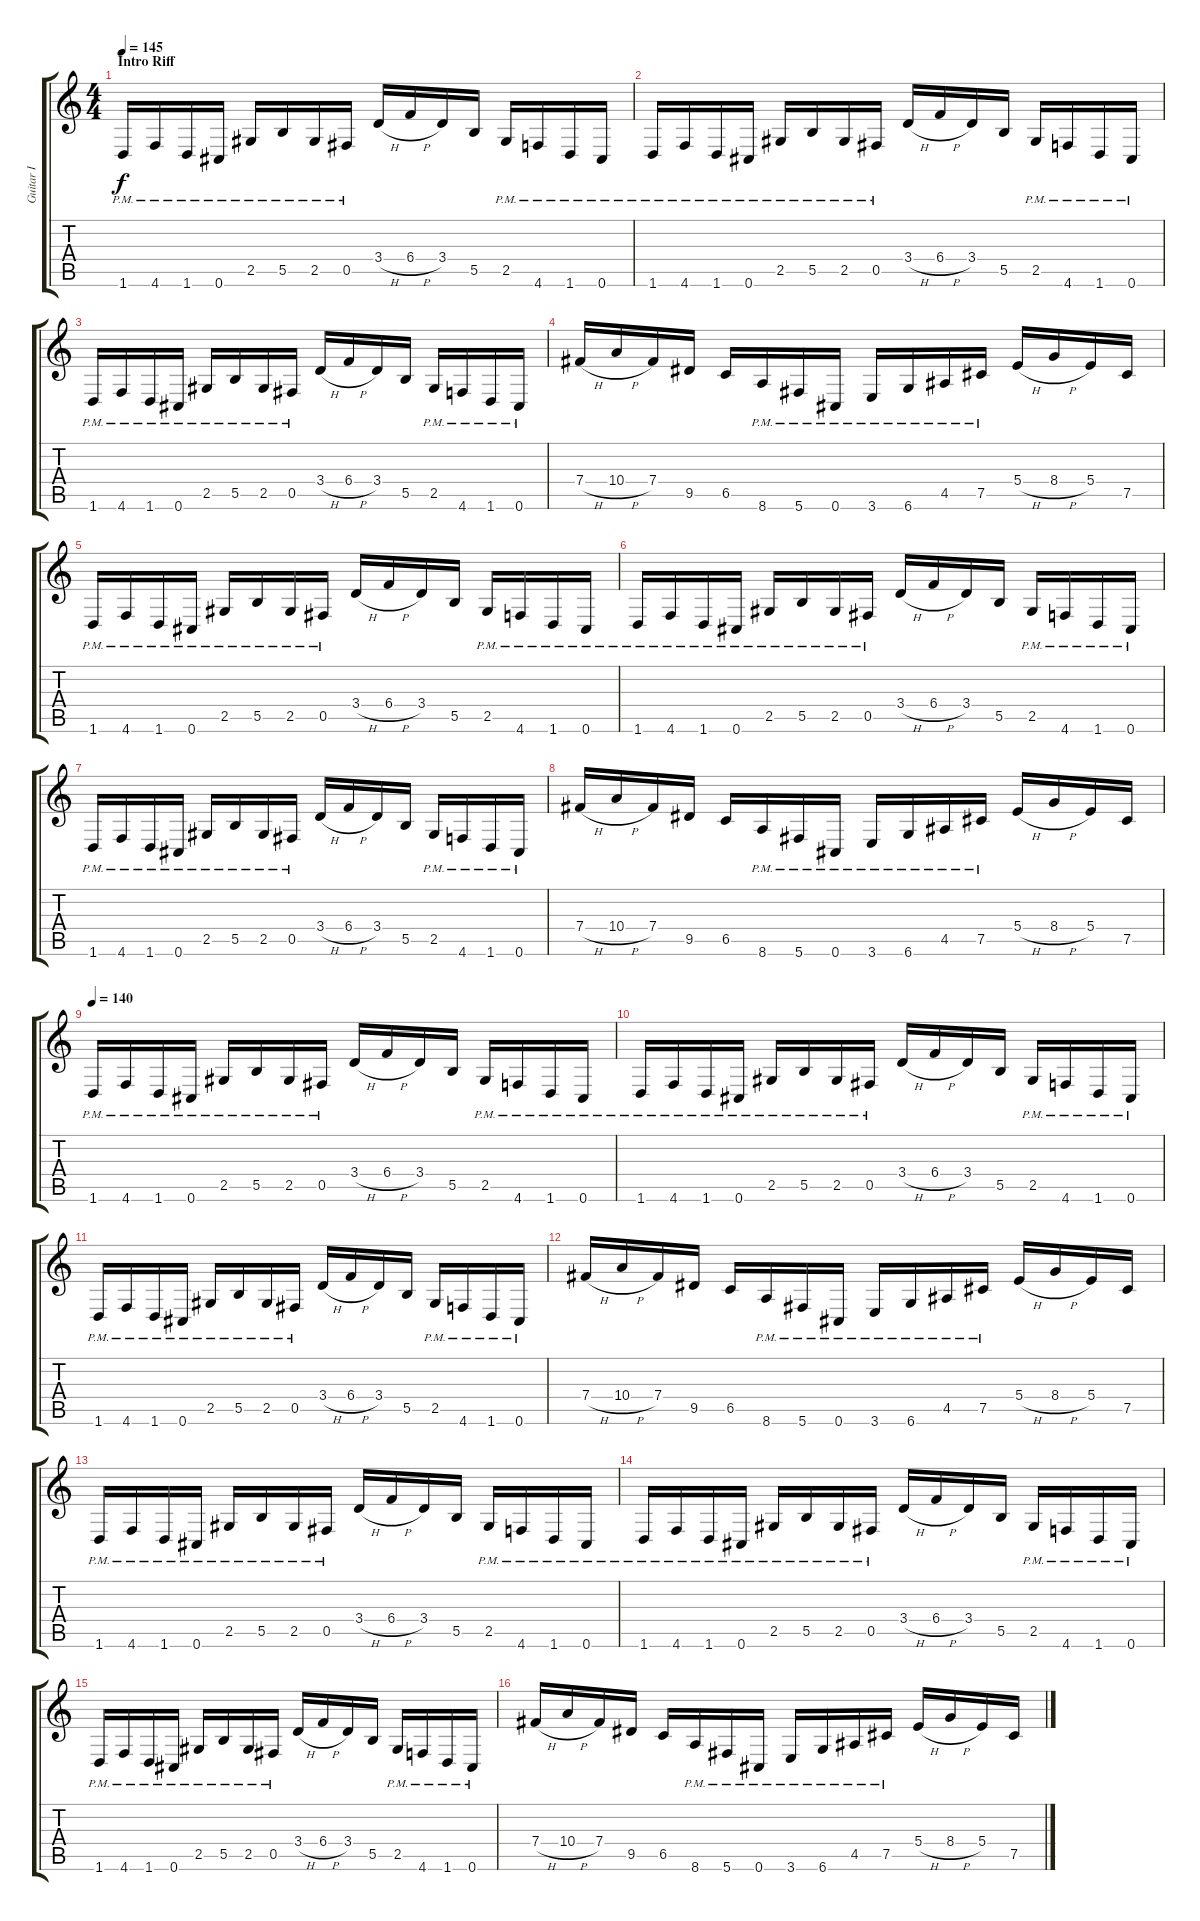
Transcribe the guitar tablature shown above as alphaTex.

\track ("Guitar I" "Guitar I") {instrument distortionguitar}
\staff {score tabs}
\tuning (Db4 Ab3 E3 B2 Gb2 Db2) {hide}
\ts (4 4)
\section ("" "Intro Riff")
\tempo 145
\clef g2
\ks c
1.6{pm}.16{dy f instrument distortionguitar} 4.6{pm}.16 1.6{pm}.16 0.6{pm}.16 2.5{pm}.16 5.5{pm}.16 2.5{pm}.16 0.5{pm}.16 3.4{h}.16 6.4{h}.16 3.4.16 5.5.16 2.5{pm}.16 4.6{pm}.16 1.6{pm}.16 0.6{pm}.16 |
1.6{pm}.16 4.6{pm}.16 1.6{pm}.16 0.6{pm}.16 2.5{pm}.16 5.5{pm}.16 2.5{pm}.16 0.5{pm}.16 3.4{h}.16 6.4{h}.16 3.4.16 5.5.16 2.5{pm}.16 4.6{pm}.16 1.6{pm}.16 0.6{pm}.16 |
1.6{pm}.16 4.6{pm}.16 1.6{pm}.16 0.6{pm}.16 2.5{pm}.16 5.5{pm}.16 2.5{pm}.16 0.5{pm}.16 3.4{h}.16 6.4{h}.16 3.4.16 5.5.16 2.5{pm}.16 4.6{pm}.16 1.6{pm}.16 0.6{pm}.16 |
7.4{h}.16 10.4{h}.16 7.4.16 9.5.16 6.5.16 8.6{pm}.16 5.6{pm}.16 0.6{pm}.16 3.6{pm}.16 6.6{pm}.16 4.5{pm}.16 7.5{pm}.16 5.4{h}.16 8.4{h}.16 5.4.16 7.5.16 |
1.6{pm}.16 4.6{pm}.16 1.6{pm}.16 0.6{pm}.16 2.5{pm}.16 5.5{pm}.16 2.5{pm}.16 0.5{pm}.16 3.4{h}.16 6.4{h}.16 3.4.16 5.5.16 2.5{pm}.16 4.6{pm}.16 1.6{pm}.16 0.6{pm}.16 |
1.6{pm}.16 4.6{pm}.16 1.6{pm}.16 0.6{pm}.16 2.5{pm}.16 5.5{pm}.16 2.5{pm}.16 0.5{pm}.16 3.4{h}.16 6.4{h}.16 3.4.16 5.5.16 2.5{pm}.16 4.6{pm}.16 1.6{pm}.16 0.6{pm}.16 |
1.6{pm}.16 4.6{pm}.16 1.6{pm}.16 0.6{pm}.16 2.5{pm}.16 5.5{pm}.16 2.5{pm}.16 0.5{pm}.16 3.4{h}.16 6.4{h}.16 3.4.16 5.5.16 2.5{pm}.16 4.6{pm}.16 1.6{pm}.16 0.6{pm}.16 |
7.4{h}.16 10.4{h}.16 7.4.16 9.5.16 6.5.16 8.6{pm}.16 5.6{pm}.16 0.6{pm}.16 3.6{pm}.16 6.6{pm}.16 4.5{pm}.16 7.5{pm}.16 5.4{h}.16 8.4{h}.16 5.4.16 7.5.16 |
\tempo 140
1.6{pm}.16 4.6{pm}.16 1.6{pm}.16 0.6{pm}.16 2.5{pm}.16 5.5{pm}.16 2.5{pm}.16 0.5{pm}.16 3.4{h}.16 6.4{h}.16 3.4.16 5.5.16 2.5{pm}.16 4.6{pm}.16 1.6{pm}.16 0.6{pm}.16 |
1.6{pm}.16 4.6{pm}.16 1.6{pm}.16 0.6{pm}.16 2.5{pm}.16 5.5{pm}.16 2.5{pm}.16 0.5{pm}.16 3.4{h}.16 6.4{h}.16 3.4.16 5.5.16 2.5{pm}.16 4.6{pm}.16 1.6{pm}.16 0.6{pm}.16 |
1.6{pm}.16 4.6{pm}.16 1.6{pm}.16 0.6{pm}.16 2.5{pm}.16 5.5{pm}.16 2.5{pm}.16 0.5{pm}.16 3.4{h}.16 6.4{h}.16 3.4.16 5.5.16 2.5{pm}.16 4.6{pm}.16 1.6{pm}.16 0.6{pm}.16 |
7.4{h}.16 10.4{h}.16 7.4.16 9.5.16 6.5.16 8.6{pm}.16 5.6{pm}.16 0.6{pm}.16 3.6{pm}.16 6.6{pm}.16 4.5{pm}.16 7.5{pm}.16 5.4{h}.16 8.4{h}.16 5.4.16 7.5.16 |
1.6{pm}.16 4.6{pm}.16 1.6{pm}.16 0.6{pm}.16 2.5{pm}.16 5.5{pm}.16 2.5{pm}.16 0.5{pm}.16 3.4{h}.16 6.4{h}.16 3.4.16 5.5.16 2.5{pm}.16 4.6{pm}.16 1.6{pm}.16 0.6{pm}.16 |
1.6{pm}.16 4.6{pm}.16 1.6{pm}.16 0.6{pm}.16 2.5{pm}.16 5.5{pm}.16 2.5{pm}.16 0.5{pm}.16 3.4{h}.16 6.4{h}.16 3.4.16 5.5.16 2.5{pm}.16 4.6{pm}.16 1.6{pm}.16 0.6{pm}.16 |
1.6{pm}.16 4.6{pm}.16 1.6{pm}.16 0.6{pm}.16 2.5{pm}.16 5.5{pm}.16 2.5{pm}.16 0.5{pm}.16 3.4{h}.16 6.4{h}.16 3.4.16 5.5.16 2.5{pm}.16 4.6{pm}.16 1.6{pm}.16 0.6{pm}.16 |
7.4{h}.16 10.4{h}.16 7.4.16 9.5.16 6.5.16 8.6{pm}.16 5.6{pm}.16 0.6{pm}.16 3.6{pm}.16 6.6{pm}.16 4.5{pm}.16 7.5{pm}.16 5.4{h}.16 8.4{h}.16 5.4.16 7.5.16
